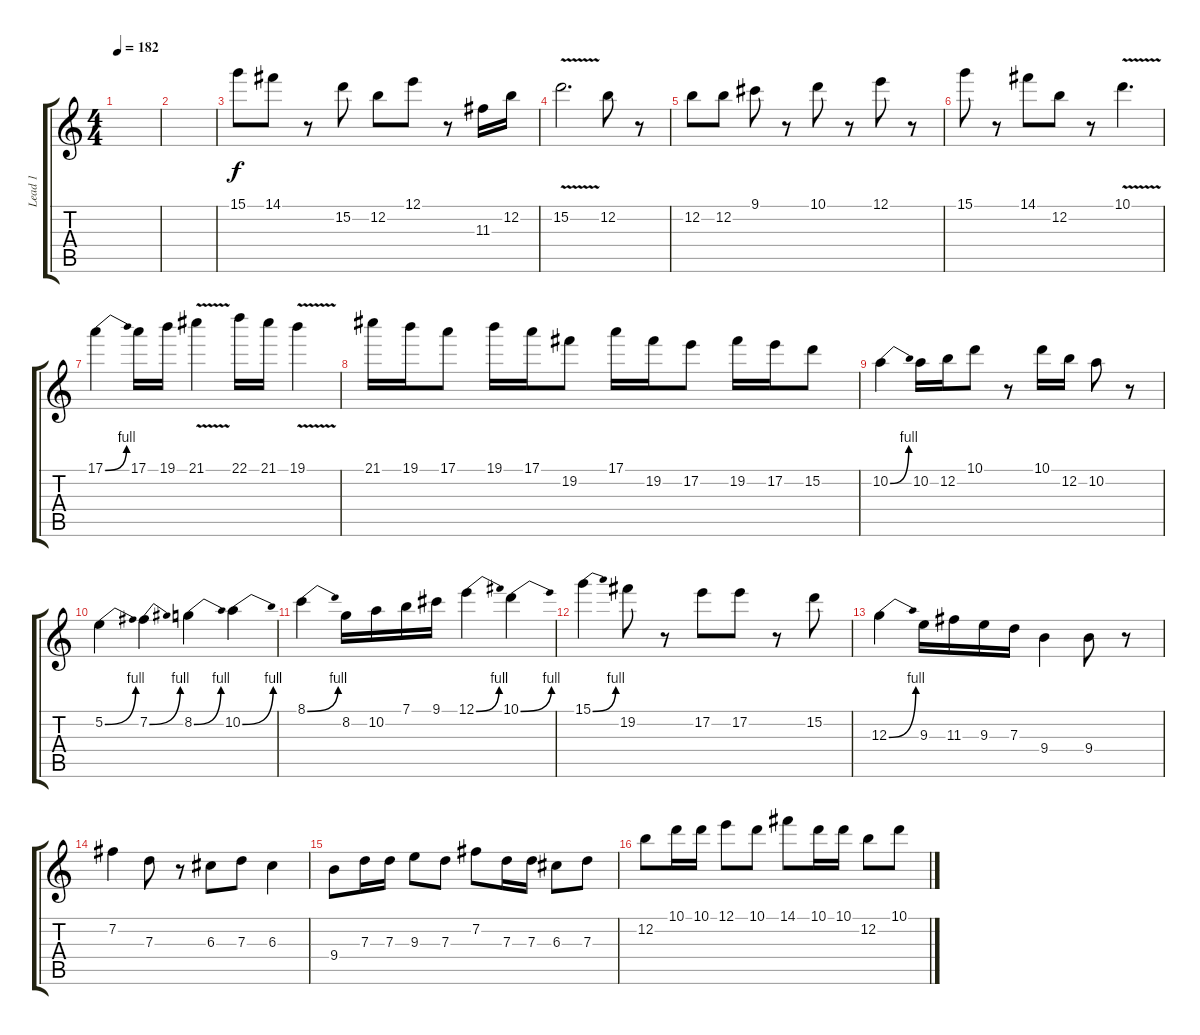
\track ("Lead 1" "Lead 1") {instrument distortionguitar}
\staff {score tabs}
\tuning (E4 B3 G3 D3 A2 E2) {hide}
\ts (4 4)
\tempo 182
\clef g2
\ks c
|
|
15.1.8{balance 8} 14.1.8 r.8 15.2.8 12.2.8 12.1.8 r.8 11.3.16 12.2.16 |
15.2{v}.2{d} 12.2.8 r.8 |
12.2.8 12.2.8 9.1.8 r.8 10.1.8 r.8 12.1.8 r.8 |
15.1.8{volume 16 balance 2} r.8 14.1.8 12.2.8 r.8 10.1{v}.4{d} |
17.1{be (bend 0 0 60 4)}.4{volume 16 balance 8} 17.1.16 19.1.16 21.1{v}.4 22.1.16 21.1.16 19.1{v}.4 |
21.1.16 19.1.16 17.1.8 19.1.16 17.1.16 19.2.8 17.1.16 19.2.16 17.2.8 19.2.16 17.2.16 15.2.8 |
10.2{be (bend 0 0 60 4)}.4{volume 16 balance 2} 10.2.16 12.2.16 10.1.8 r.8 10.1.16 12.2.16 10.2.8 r.8 |
5.2{be (bend 0 0 60 4)}.4 7.2{be (bend 0 0 60 4)}.4 8.2{be (bend 0 0 60 4)}.4 10.2{be (bend 0 0 60 4)}.4 |
8.1{be (bend 0 0 60 4)}.4 8.2.16 10.2.16 7.1.16 9.1.16 12.1{be (bend 0 0 60 4)}.4 10.1{be (bend 0 0 60 4)}.4 |
15.1{be (bend 0 0 60 4)}.4 19.2.8 r.8 17.2.8 17.2.8 r.8 15.2.8 |
12.3{be (bend 0 0 60 4)}.4 9.3.16 11.3.16 9.3.16 7.3.16 9.4.4 9.4.8 r.8 |
7.2.4 7.3.8 r.8 6.3.8 7.3.8 6.3.4 |
9.4.8{volume 16 balance 8} 7.3.16 7.3.16 9.3.8 7.3.8 7.2.8 7.3.16 7.3.16 6.3.8 7.3.8 |
12.2.8 10.1.16 10.1.16 12.1.8 10.1.8 14.1.8 10.1.16 10.1.16 12.2.8 10.1.8
